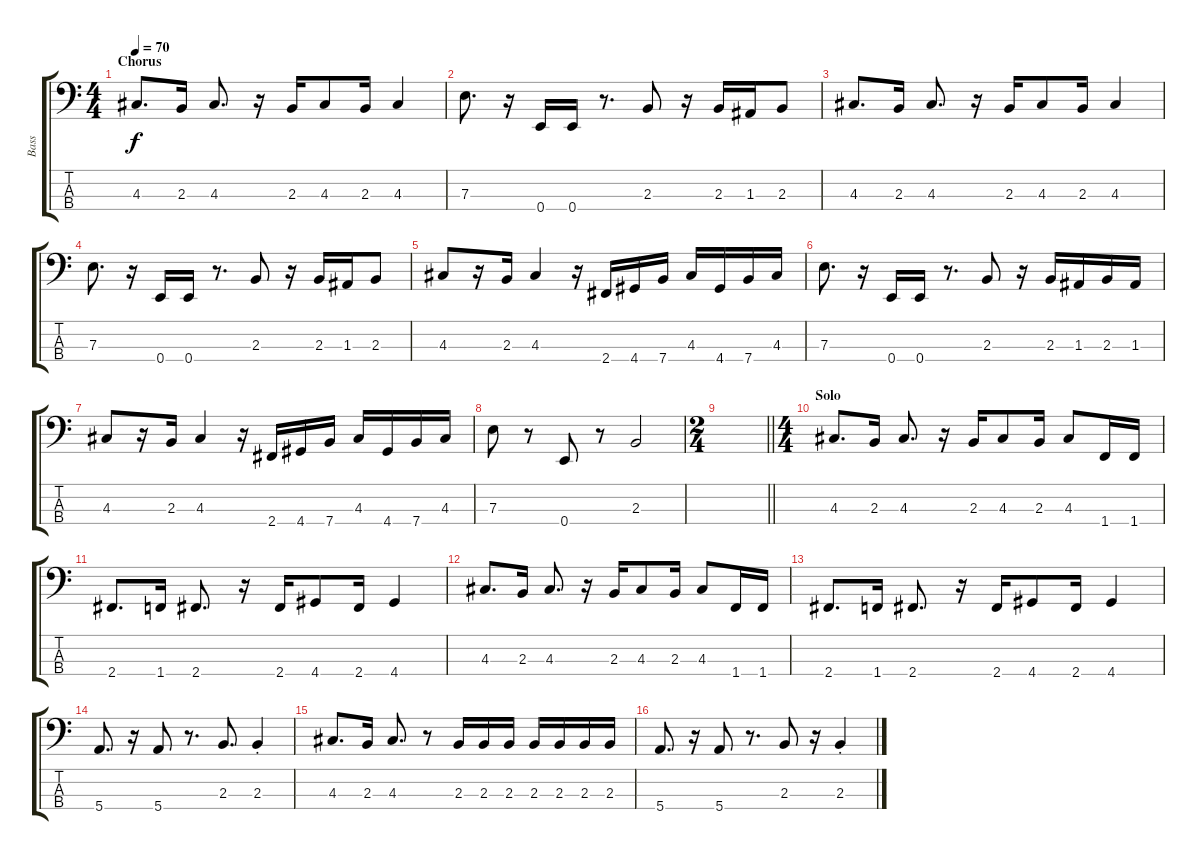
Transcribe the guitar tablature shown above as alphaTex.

\track ("Bass" "Bass") {instrument electricbassfinger}
\staff {score tabs}
\tuning (G2 D2 A1 E1) {hide}
\ts (4 4)
\section ("" "Chorus")
\tempo 70
\clef f4
\ks c
4.3.8{d dy f} 2.3.16 4.3.8{d} r.16 2.3.16 4.3.8 2.3.16 4.3.4 |
7.3.8{d} r.16 0.4.16 0.4.16 r.8{d} 2.3.8 r.16 2.3.16 1.3.16 2.3.8 |
4.3.8{d} 2.3.16 4.3.8{d} r.16 2.3.16 4.3.8 2.3.16 4.3.4 |
7.3.8{d} r.16 0.4.16 0.4.16 r.8{d} 2.3.8 r.16 2.3.16 1.3.16 2.3.8 |
4.3.8 r.16 2.3.16 4.3.4 r.16 2.4.16 4.4.16 7.4.16 4.3.16 4.4.16 7.4.16 4.3.16 |
7.3.8{d} r.16 0.4.16 0.4.16 r.8{d} 2.3.8 r.16 2.3.16 1.3.16 2.3.16 1.3.16 |
\ks aminor
4.3.8 r.16 2.3.16 4.3.4 r.16 2.4.16 4.4.16 7.4.16 4.3.16 4.4.16 7.4.16 4.3.16 |
7.3.8 r.8 0.4.8 r.8 2.3.2 |
\ts (2 4)
\barLineRight lightlight
\ks c
|
\ts (4 4)
\section ("" "Solo")
4.3.8{d} 2.3.16 4.3.8{d} r.16 2.3.16 4.3.8 2.3.16 4.3.8 1.4.16 1.4.16 |
2.4.8{d} 1.4.16 2.4.8{d} r.16 2.4.16 4.4.8 2.4.16 4.4.4 |
4.3.8{d} 2.3.16 4.3.8{d} r.16 2.3.16 4.3.8 2.3.16 4.3.8 1.4.16 1.4.16 |
2.4.8{d} 1.4.16 2.4.8{d} r.16 2.4.16 4.4.8 2.4.16 4.4.4 |
5.4.8{d} r.16 5.4.8 r.8{d} 2.3.8{d} 2.3{st}.4 |
4.3.8{d} 2.3.16 4.3.8{d} r.8 2.3.16 2.3.16 2.3.16 2.3.16 2.3.16 2.3.16 2.3.16 |
5.4.8{d} r.16 5.4.8 r.8{d} 2.3.8 r.16 2.3{st}.4
